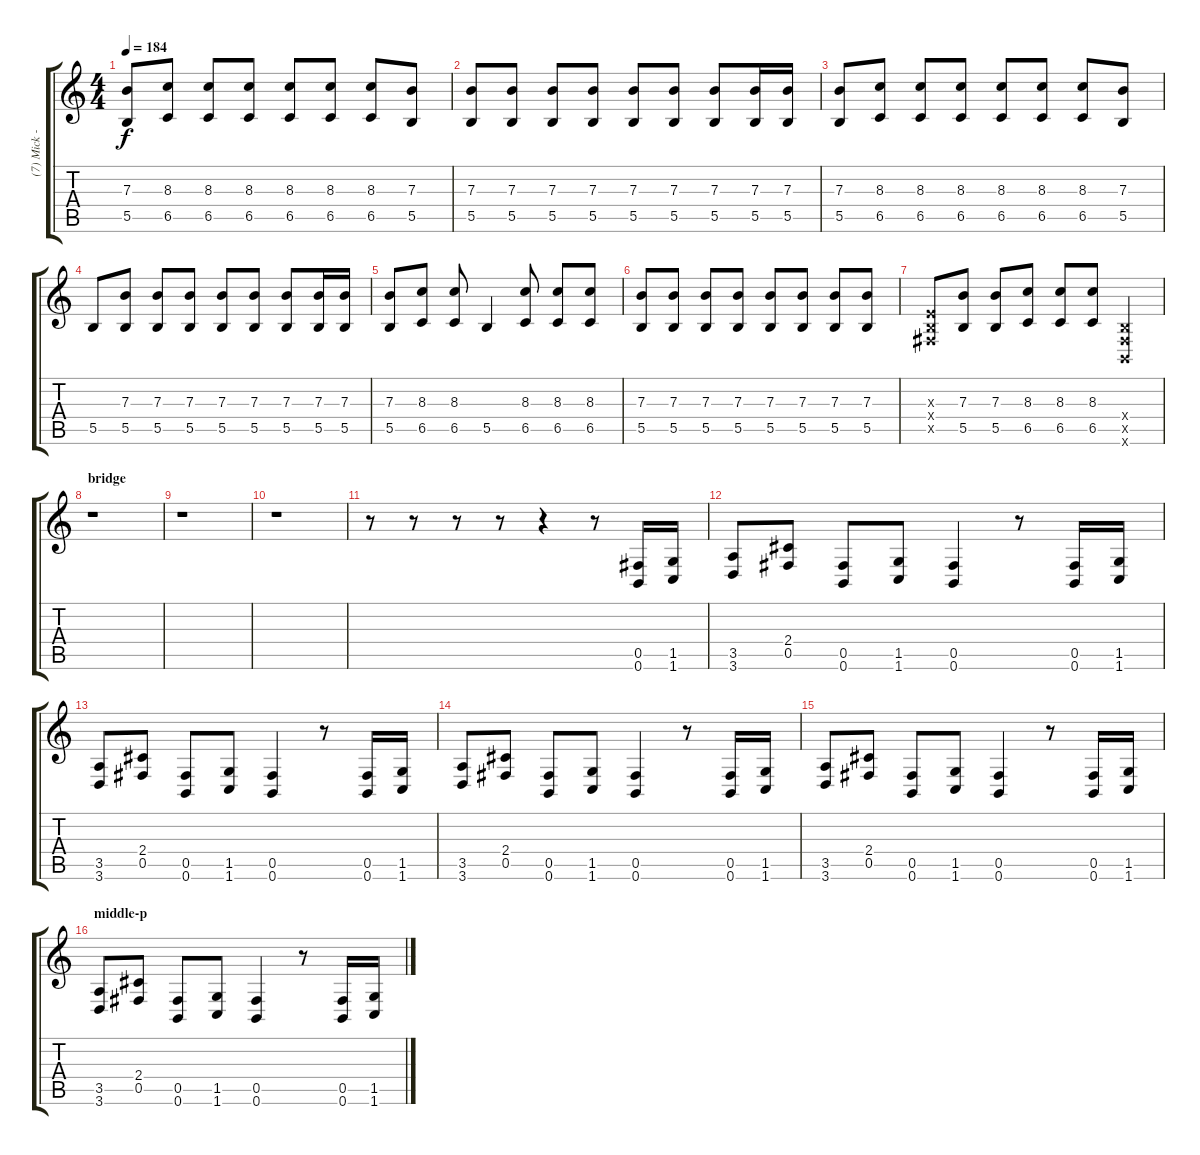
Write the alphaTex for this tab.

\track ("(7) Mick - guitar" "(7) Mick -") {instrument distortionguitar}
\staff {score tabs}
\tuning (Db4 Ab3 E3 B2 Gb2 B1) {hide}
\ts (4 4)
\tempo 184
\clef g2
\ks c
(7.3 5.5).8{dy f} (8.3 6.5).8 (8.3 6.5).8 (8.3 6.5).8 (8.3 6.5).8 (8.3 6.5).8 (8.3 6.5).8 (7.3 5.5).8 |
(7.3 5.5).8 (7.3 5.5).8 (7.3 5.5).8 (7.3 5.5).8 (7.3 5.5).8 (7.3 5.5).8 (7.3 5.5).8 (7.3 5.5).16 (7.3 5.5).16 |
(7.3 5.5).8 (8.3 6.5).8 (8.3 6.5).8 (8.3 6.5).8 (8.3 6.5).8 (8.3 6.5).8 (8.3 6.5).8 (7.3 5.5).8 |
5.5.8 (7.3 5.5).8 (7.3 5.5).8 (7.3 5.5).8 (7.3 5.5).8 (7.3 5.5).8 (7.3 5.5).8 (7.3 5.5).16 (7.3 5.5).16 |
(7.3 5.5).8 (8.3 6.5).8 (8.3 6.5).8 5.5.4 (8.3 6.5).8 (8.3 6.5).8 (8.3 6.5).8 |
(7.3 5.5).8 (7.3 5.5).8 (7.3 5.5).8 (7.3 5.5).8 (7.3 5.5).8 (7.3 5.5).8 (7.3 5.5).8 (7.3 5.5).8 |
(0.3{x} 0.4{x} 0.5{x}).8 (7.3 5.5).8 (7.3 5.5).8 (8.3 6.5).8 (8.3 6.5).8 (8.3 6.5).8 (0.4{x} 0.5{x} 0.6{x}).4 |
\section ("" "bridge")
r.1 |
r.1 |
r.1 |
r.8 r.8 r.8 r.8 r.4 r.8 (0.5 0.6).16 (1.5 1.6).16 |
(3.5 3.6).8 (2.4 0.5).8 (0.5 0.6).8 (1.5 1.6).8 (0.5 0.6).4 r.8 (0.5 0.6).16 (1.5 1.6).16 |
(3.5 3.6).8 (2.4 0.5).8 (0.5 0.6).8 (1.5 1.6).8 (0.5 0.6).4 r.8 (0.5 0.6).16 (1.5 1.6).16 |
(3.5 3.6).8 (2.4 0.5).8 (0.5 0.6).8 (1.5 1.6).8 (0.5 0.6).4 r.8 (0.5 0.6).16 (1.5 1.6).16 |
(3.5 3.6).8 (2.4 0.5).8 (0.5 0.6).8 (1.5 1.6).8 (0.5 0.6).4 r.8 (0.5 0.6).16 (1.5 1.6).16 |
\section ("" "middle-p")
(3.5 3.6).8 (2.4 0.5).8 (0.5 0.6).8 (1.5 1.6).8 (0.5 0.6).4 r.8 (0.5 0.6).16 (1.5 1.6).16
